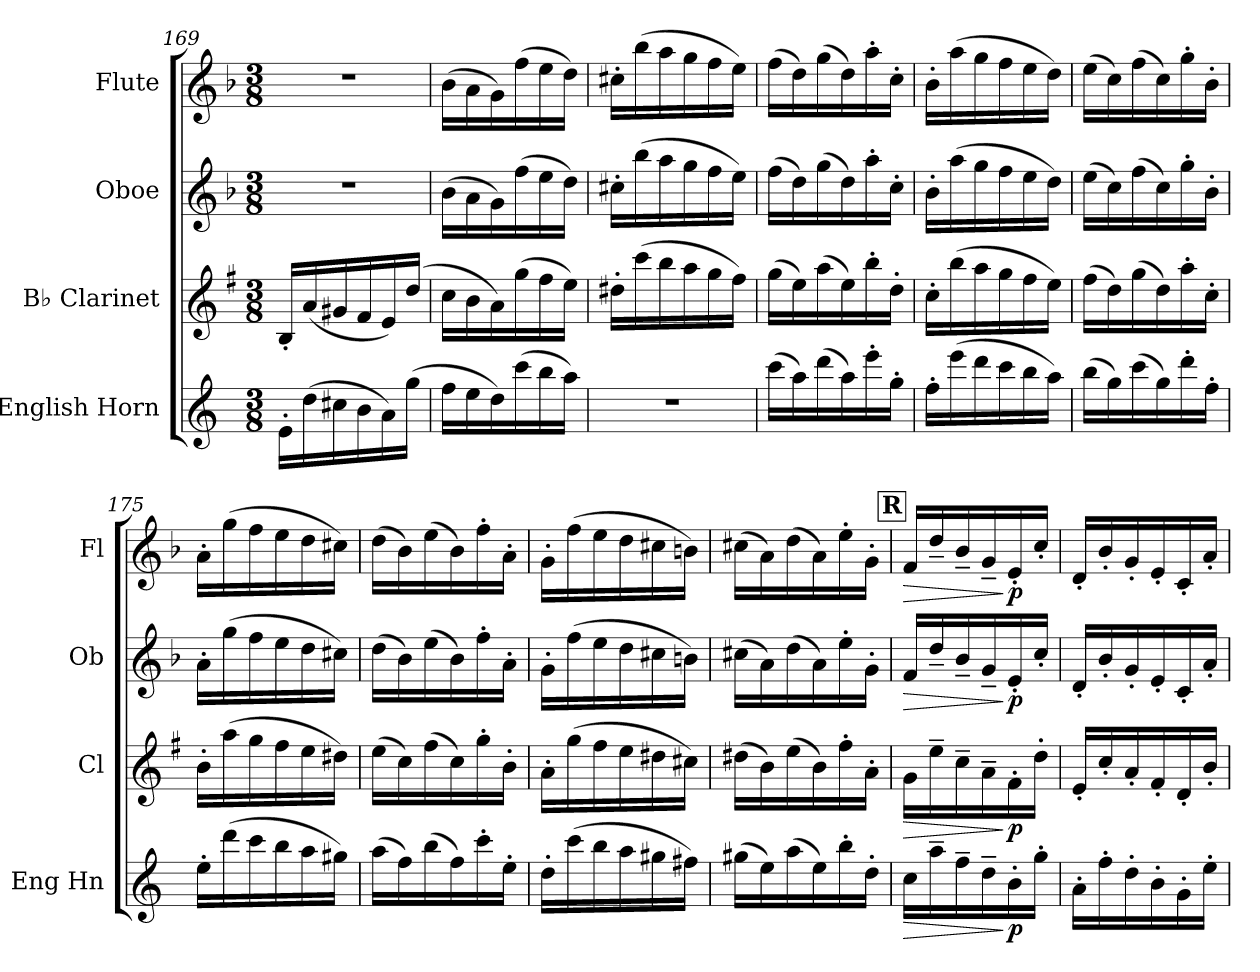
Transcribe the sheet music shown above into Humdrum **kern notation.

**kern	**dynam	**kern	**dynam	**kern	**dynam	**kern	**dynam
*part4	*part4	*part3	*part3	*part2	*part2	*part1	*part1
*staff4	*staff4	*staff3	*staff3	*staff2	*staff2	*staff1	*staff1
*I"English Horn	*	*I"B♭ Clarinet	*	*I"Oboe	*	*I"Flute	*
*I'Eng Hn	*	*I'Cl	*	*I'Ob	*	*I'Fl	*
*clefG2	*	*clefG2	*	*clefG2	*	*clefG2	*
*ITrd4c7	*	*ITrd1c2	*	*	*	*	*
*k[b-]	*	*k[b-]	*	*k[b-]	*	*k[b-]	*
*M3/8	*	*M3/8	*	*M3/8	*	*M3/8	*
=169	=169	=169	=169	=169	=169	=169	=169
16A'\LL	.	16A'/LL	.	4.r	.	4.r	.
(16g\	.	(16g/	.	.	.	.	.
16f#X\	.	16f#X/	.	.	.	.	.
16e\	.	16e/	.	.	.	.	.
16d\)	.	16d/)	.	.	.	.	.
(16cc\JJ	.	(16cc/JJ	.	.	.	.	.
=170	=170	=170	=170	=170	=170	=170	=170
16b-\LL	.	16b-\LL	.	(16b-\LL	.	(16b-\LL	.
16a\	.	16a\	.	16a\	.	16a\	.
16g\)	.	16g\)	.	16g\)	.	16g\)	.
(16ff\	.	(16ff\	.	(16ff\	.	(16ff\	.
16ee\	.	16ee\	.	16ee\	.	16ee\	.
16dd\JJ)	.	16dd\JJ)	.	16dd\JJ)	.	16dd\JJ)	.
=171	=171	=171	=171	=171	=171	=171	=171
4.r	.	16cc#X'\LL	.	16cc#X'\LL	.	16cc#X'\LL	.
.	.	(16bb-\	.	(16bb-\	.	(16bb-\	.
.	.	16aa\	.	16aa\	.	16aa\	.
.	.	16gg\	.	16gg\	.	16gg\	.
.	.	16ff\	.	16ff\	.	16ff\	.
.	.	16ee\JJ)	.	16ee\JJ)	.	16ee\JJ)	.
=172	=172	=172	=172	=172	=172	=172	=172
(16ff\LL	.	(16ff\LL	.	(16ff\LL	.	(16ff\LL	.
16dd\)	.	16dd\)	.	16dd\)	.	16dd\)	.
(16gg\	.	(16gg\	.	(16gg\	.	(16gg\	.
16dd\)	.	16dd\)	.	16dd\)	.	16dd\)	.
16aa'\	.	16aa'\	.	16aa'\	.	16aa'\	.
16cc'\JJ	.	16cc'\JJ	.	16cc'\JJ	.	16cc'\JJ	.
=173	=173	=173	=173	=173	=173	=173	=173
16b-'\LL	.	16b-'\LL	.	16b-'\LL	.	16b-'\LL	.
(16aa\	.	(16aa\	.	(16aa\	.	(16aa\	.
16gg\	.	16gg\	.	16gg\	.	16gg\	.
16ff\	.	16ff\	.	16ff\	.	16ff\	.
16ee\	.	16ee\	.	16ee\	.	16ee\	.
16dd\JJ)	.	16dd\JJ)	.	16dd\JJ)	.	16dd\JJ)	.
!!LO:LB:g=z
=174	=174	=174	=174	=174	=174	=174	=174
(16ee\LL	.	(16ee\LL	.	(16ee\LL	.	(16ee\LL	.
16cc\)	.	16cc\)	.	16cc\)	.	16cc\)	.
(16ff\	.	(16ff\	.	(16ff\	.	(16ff\	.
16cc\)	.	16cc\)	.	16cc\)	.	16cc\)	.
16gg'\	.	16gg'\	.	16gg'\	.	16gg'\	.
16b-'\JJ	.	16b-'\JJ	.	16b-'\JJ	.	16b-'\JJ	.
=175	=175	=175	=175	=175	=175	=175	=175
16a'\LL	.	16a'\LL	.	16a'\LL	.	16a'\LL	.
(16gg\	.	(16gg\	.	(16gg\	.	(16gg\	.
16ff\	.	16ff\	.	16ff\	.	16ff\	.
16ee\	.	16ee\	.	16ee\	.	16ee\	.
16dd\	.	16dd\	.	16dd\	.	16dd\	.
16cc#X\JJ)	.	16cc#X\JJ)	.	16cc#X\JJ)	.	16cc#X\JJ)	.
=176	=176	=176	=176	=176	=176	=176	=176
(16dd\LL	.	(16dd\LL	.	(16dd\LL	.	(16dd\LL	.
16b-\)	.	16b-\)	.	16b-\)	.	16b-\)	.
(16ee\	.	(16ee\	.	(16ee\	.	(16ee\	.
16b-\)	.	16b-\)	.	16b-\)	.	16b-\)	.
16ff'\	.	16ff'\	.	16ff'\	.	16ff'\	.
16a'\JJ	.	16a'\JJ	.	16a'\JJ	.	16a'\JJ	.
=177	=177	=177	=177	=177	=177	=177	=177
16g'\LL	.	16g'\LL	.	16g'\LL	.	16g'\LL	.
(16ff\	.	(16ff\	.	(16ff\	.	(16ff\	.
16ee\	.	16ee\	.	16ee\	.	16ee\	.
16dd\	.	16dd\	.	16dd\	.	16dd\	.
16cc#X\	.	16cc#X\	.	16cc#X\	.	16cc#X\	.
16bn\JJ)	.	16bn\JJ)	.	16bn\JJ)	.	16bn\JJ)	.
=178	=178	=178	=178	=178	=178	=178	=178
(16cc#X\LL	.	(16cc#X\LL	.	(16cc#X\LL	.	(16cc#X\LL	.
16a\)	.	16a\)	.	16a\)	.	16a\)	.
(16dd\	.	(16dd\	.	(16dd\	.	(16dd\	.
16a\)	.	16a\)	.	16a\)	.	16a\)	.
16ee'\	.	16ee'\	.	16ee'\	.	16ee'\	.
16g'\JJ	.	16g'\JJ	.	16g'\JJ	.	16g'\JJ	.
!!LO:REH:place=s1:a:B:fs=14:t=R
=179	=179	=179	=179	=179	=179	=179	=179
!	!LO:HP:b	!	!LO:HP:b	!	!LO:HP:b	!	!LO:HP:b
16f\LL	>	16f\LL	>	16f/LL	>	16f/LL	>
16dd~\	.	16dd~\	.	16dd~/	.	16dd~/	.
16b-~\	.	16b-~\	.	16b-~/	.	16b-~/	.
16g~\	.	16g~\	.	16g~/	.	16g~/	.
!	!LO:DY:n=1:b	!	!LO:DY:n=1:b	!	!LO:DY:n=1:b	!	!LO:DY:n=1:b
16e'\	] p	16e'\	] p	16e'/	] p	16e'/	] p
16cc'\JJ	.	16cc'\JJ	.	16cc'/JJ	.	16cc'/JJ	.
!!LO:LB:g=z
=180	=180	=180	=180	=180	=180	=180	=180
16d'\LL	.	16d'/LL	.	16d'/LL	.	16d'/LL	.
16b-'\	.	16b-'/	.	16b-'/	.	16b-'/	.
16g'\	.	16g'/	.	16g'/	.	16g'/	.
16e'\	.	16e'/	.	16e'/	.	16e'/	.
16c'\	.	16c'/	.	16c'/	.	16c'/	.
16a'\JJ	.	16a'/JJ	.	16a'/JJ	.	16a'/JJ	.
=	=	=	=	=	=	=	=
*-	*-	*-	*-	*-	*-	*-	*-
